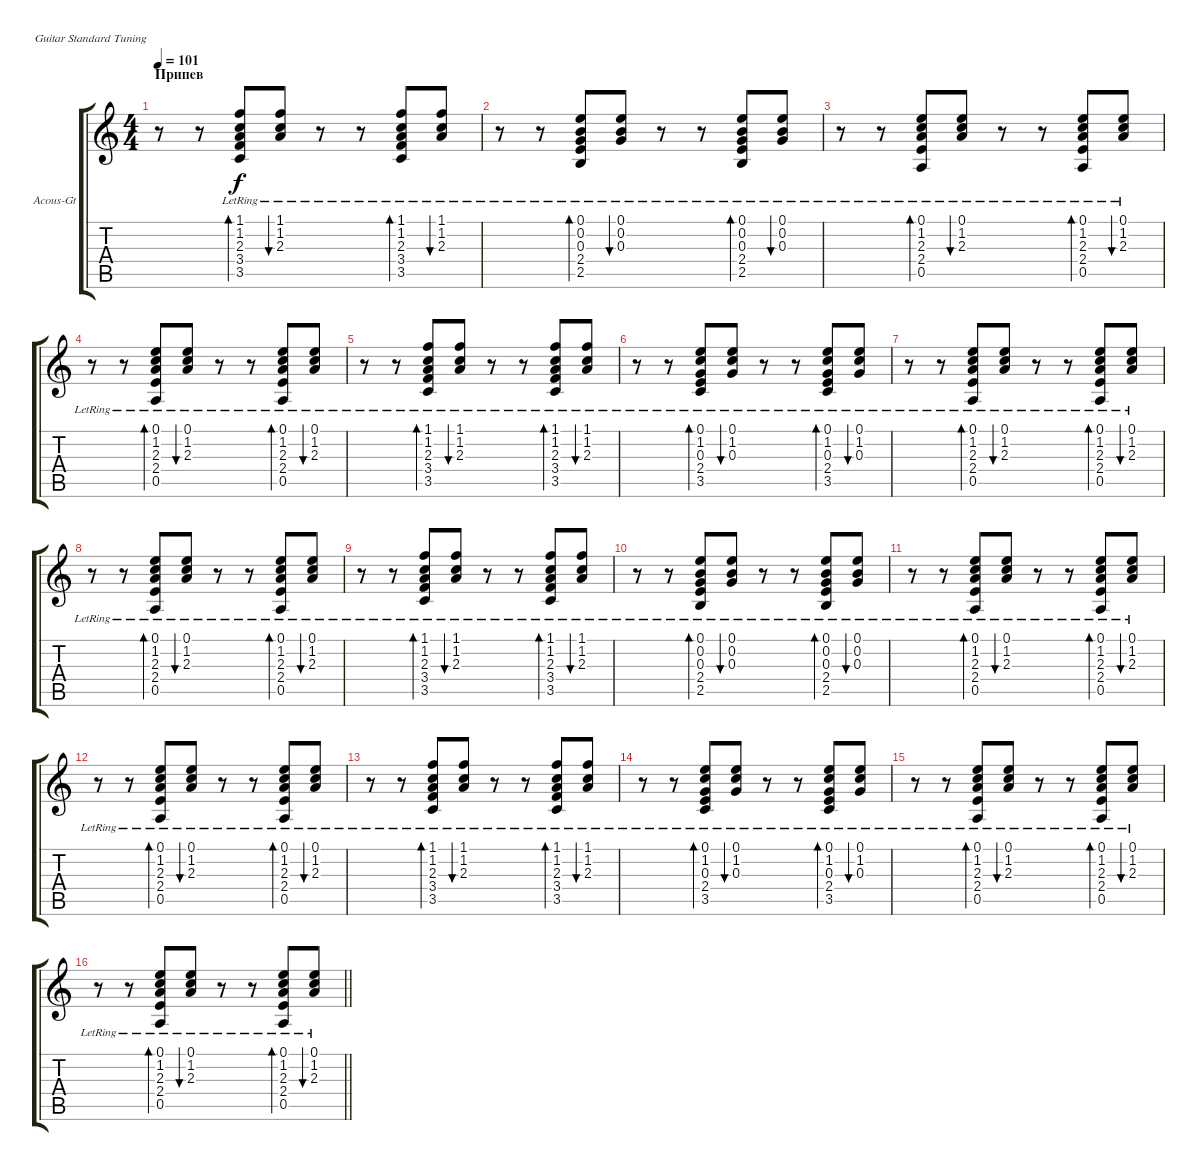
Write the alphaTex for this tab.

\bracketExtendMode groupsimilarinstruments
\firstSystemTrackNameOrientation horizontal
\otherSystemsTrackNameOrientation horizontal
\track ("В.Цой (акустика)" "Acous-Gt") {instrument acousticguitarsteel}
\staff {score tabs}
\tuning (E4 B3 G3 D3 A2 E2)
\ts (4 4)
\section ("" "Припев")
\tempo 101
\clef g2
\ks c
r.8{dy f} r.8 (1.1{lr} 1.2{lr} 2.3{lr} 3.4{lr} 3.5{lr}).8{bd 60} (1.1{lr} 1.2{lr} 2.3{lr}).8{bu 60} r.8 r.8 (1.1{lr} 1.2{lr} 2.3{lr} 3.4{lr} 3.5{lr}).8{bd 60} (1.1{lr} 1.2{lr} 2.3{lr}).8{bu 60} |
r.8 r.8 (0.1{lr} 0.2{lr} 0.3{lr} 2.4{lr} 2.5{lr}).8{bd 60} (0.1{lr} 0.2{lr} 0.3{lr}).8{bu 60} r.8 r.8 (0.1{lr} 0.2{lr} 0.3{lr} 2.4{lr} 2.5{lr}).8{bd 60} (0.1{lr} 0.2{lr} 0.3{lr}).8{bu 60} |
r.8 r.8 (0.1{lr} 1.2{lr} 2.3{lr} 2.4{lr} 0.5{lr}).8{bd 60} (0.1{lr} 1.2{lr} 2.3{lr}).8{bu 60} r.8 r.8 (0.1{lr} 1.2{lr} 2.3{lr} 2.4{lr} 0.5{lr}).8{bd 60} (0.1{lr} 1.2{lr} 2.3{lr}).8{bu 60} |
r.8 r.8 (0.1{lr} 1.2{lr} 2.3{lr} 2.4{lr} 0.5{lr}).8{bd 60} (0.1{lr} 1.2{lr} 2.3{lr}).8{bu 60} r.8 r.8 (0.1{lr} 1.2{lr} 2.3{lr} 2.4{lr} 0.5{lr}).8{bd 60} (0.1{lr} 1.2{lr} 2.3{lr}).8{bu 60} |
r.8 r.8 (1.1{lr} 1.2{lr} 2.3{lr} 3.4{lr} 3.5{lr}).8{bd 60} (1.1{lr} 1.2{lr} 2.3{lr}).8{bu 60} r.8 r.8 (1.1{lr} 1.2{lr} 2.3{lr} 3.4{lr} 3.5{lr}).8{bd 60} (1.1{lr} 1.2{lr} 2.3{lr}).8{bu 60} |
r.8 r.8 (0.1{lr} 1.2{lr} 0.3{lr} 2.4{lr} 3.5{lr}).8{bd 60} (0.1{lr} 1.2{lr} 0.3{lr}).8{bu 60} r.8 r.8 (0.1{lr} 1.2{lr} 0.3{lr} 2.4{lr} 3.5{lr}).8{bd 60} (0.1{lr} 1.2{lr} 0.3{lr}).8{bu 60} |
r.8 r.8 (0.1{lr} 1.2{lr} 2.3{lr} 2.4{lr} 0.5{lr}).8{bd 60} (0.1{lr} 1.2{lr} 2.3{lr}).8{bu 60} r.8 r.8 (0.1{lr} 1.2{lr} 2.3{lr} 2.4{lr} 0.5{lr}).8{bd 60} (0.1{lr} 1.2{lr} 2.3{lr}).8{bu 60} |
r.8 r.8 (0.1{lr} 1.2{lr} 2.3{lr} 2.4{lr} 0.5{lr}).8{bd 60} (0.1{lr} 1.2{lr} 2.3{lr}).8{bu 60} r.8 r.8 (0.1{lr} 1.2{lr} 2.3{lr} 2.4{lr} 0.5{lr}).8{bd 60} (0.1{lr} 1.2{lr} 2.3{lr}).8{bu 60} |
r.8 r.8 (1.1{lr} 1.2{lr} 2.3{lr} 3.4{lr} 3.5{lr}).8{bd 60} (1.1{lr} 1.2{lr} 2.3{lr}).8{bu 60} r.8 r.8 (1.1{lr} 1.2{lr} 2.3{lr} 3.4{lr} 3.5{lr}).8{bd 60} (1.1{lr} 1.2{lr} 2.3{lr}).8{bu 60} |
r.8 r.8 (0.1{lr} 0.2{lr} 0.3{lr} 2.4{lr} 2.5{lr}).8{bd 60} (0.1{lr} 0.2{lr} 0.3{lr}).8{bu 60} r.8 r.8 (0.1{lr} 0.2{lr} 0.3{lr} 2.4{lr} 2.5{lr}).8{bd 60} (0.1{lr} 0.2{lr} 0.3{lr}).8{bu 60} |
r.8 r.8 (0.1{lr} 1.2{lr} 2.3{lr} 2.4{lr} 0.5{lr}).8{bd 60} (0.1{lr} 1.2{lr} 2.3{lr}).8{bu 60} r.8 r.8 (0.1{lr} 1.2{lr} 2.3{lr} 2.4{lr} 0.5{lr}).8{bd 60} (0.1{lr} 1.2{lr} 2.3{lr}).8{bu 60} |
r.8 r.8 (0.1{lr} 1.2{lr} 2.3{lr} 2.4{lr} 0.5{lr}).8{bd 60} (0.1{lr} 1.2{lr} 2.3{lr}).8{bu 60} r.8 r.8 (0.1{lr} 1.2{lr} 2.3{lr} 2.4{lr} 0.5{lr}).8{bd 60} (0.1{lr} 1.2{lr} 2.3{lr}).8{bu 60} |
r.8 r.8 (1.1{lr} 1.2{lr} 2.3{lr} 3.4{lr} 3.5{lr}).8{bd 60} (1.1{lr} 1.2{lr} 2.3{lr}).8{bu 60} r.8 r.8 (1.1{lr} 1.2{lr} 2.3{lr} 3.4{lr} 3.5{lr}).8{bd 60} (1.1{lr} 1.2{lr} 2.3{lr}).8{bu 60} |
r.8 r.8 (0.1{lr} 1.2{lr} 0.3{lr} 2.4{lr} 3.5{lr}).8{bd 60} (0.1{lr} 1.2{lr} 0.3{lr}).8{bu 60} r.8 r.8 (0.1{lr} 1.2{lr} 0.3{lr} 2.4{lr} 3.5{lr}).8{bd 60} (0.1{lr} 1.2{lr} 0.3{lr}).8{bu 60} |
r.8 r.8 (0.1{lr} 1.2{lr} 2.3{lr} 2.4{lr} 0.5{lr}).8{bd 60} (0.1{lr} 1.2{lr} 2.3{lr}).8{bu 60} r.8 r.8 (0.1{lr} 1.2{lr} 2.3{lr} 2.4{lr} 0.5{lr}).8{bd 60} (0.1{lr} 1.2{lr} 2.3{lr}).8{bu 60} |
\barLineRight lightlight
r.8 r.8 (0.1{lr} 1.2{lr} 2.3{lr} 2.4{lr} 0.5{lr}).8{bd 60} (0.1{lr} 1.2{lr} 2.3{lr}).8{bu 60} r.8 r.8 (0.1{lr} 1.2{lr} 2.3{lr} 2.4{lr} 0.5{lr}).8{bd 60} (0.1{lr} 1.2{lr} 2.3{lr}).8{bu 60}
